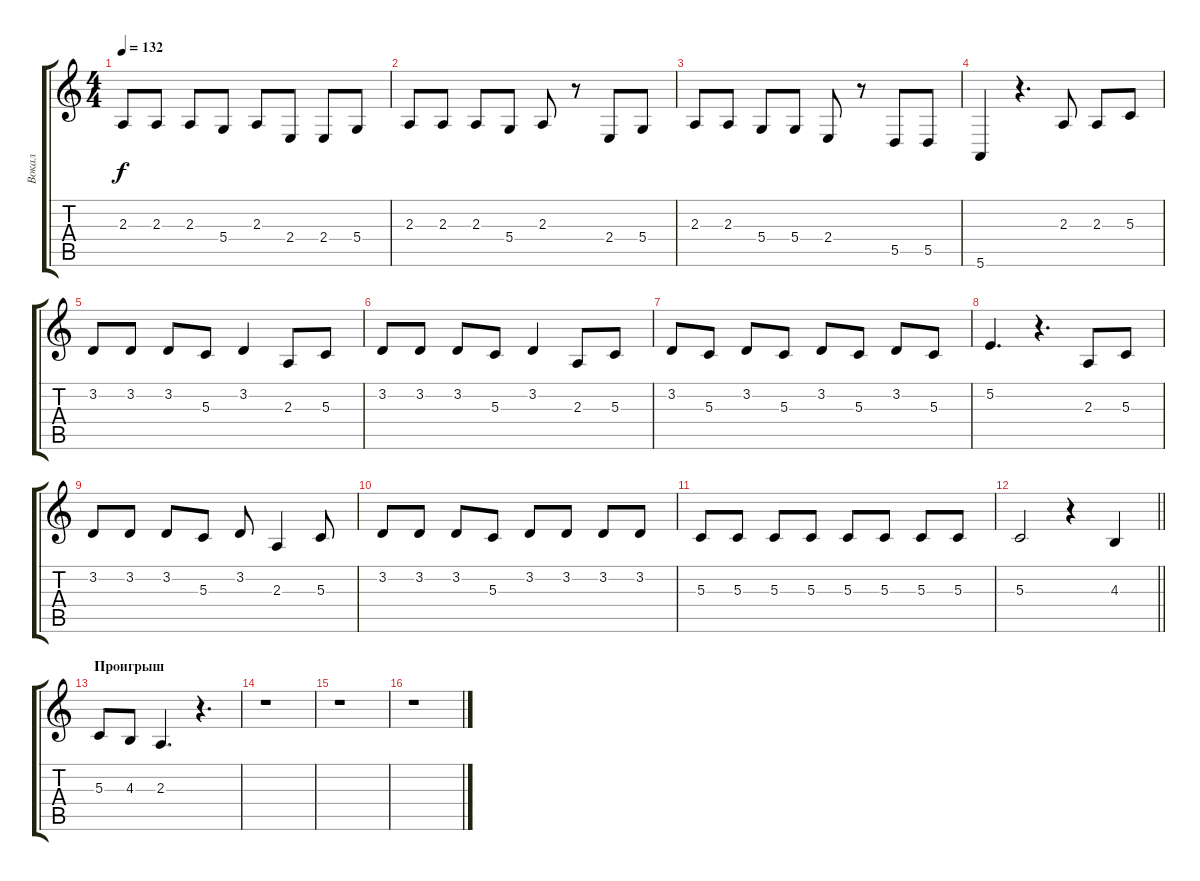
\track ("Вокал" "Вокал") {instrument tenorsax}
\staff {score tabs}
\tuning (E4 B3 G3 D3 A2 E2) {hide}
\ts (4 4)
\tempo 132
\clef g2
\ks c
2.3.8{dy f} 2.3.8 2.3.8 5.4.8 2.3.8 2.4.8 2.4.8 5.4.8 |
2.3.8 2.3.8 2.3.8 5.4.8 2.3.8 r.8 2.4.8 5.4.8 |
2.3.8 2.3.8 5.4.8 5.4.8 2.4.8 r.8 5.5.8 5.5.8 |
5.6.4 r.4{d} 2.3.8 2.3.8 5.3.8 |
3.2.8 3.2.8 3.2.8 5.3.8 3.2.4 2.3.8 5.3.8 |
3.2.8 3.2.8 3.2.8 5.3.8 3.2.4 2.3.8 5.3.8 |
3.2.8 5.3.8 3.2.8 5.3.8 3.2.8 5.3.8 3.2.8 5.3.8 |
5.2.4{d} r.4{d} 2.3.8 5.3.8 |
3.2.8 3.2.8 3.2.8 5.3.8 3.2.8 2.3.4 5.3.8 |
3.2.8 3.2.8 3.2.8 5.3.8 3.2.8 3.2.8 3.2.8 3.2.8 |
5.3.8 5.3.8 5.3.8 5.3.8 5.3.8 5.3.8 5.3.8 5.3.8 |
\barLineRight lightlight
5.3.2 r.4 4.3.4 |
\section ("" "Проигрыш")
5.3.8 4.3.8 2.3.4{d} r.4{d} |
r.1 |
r.1 |
r.1
